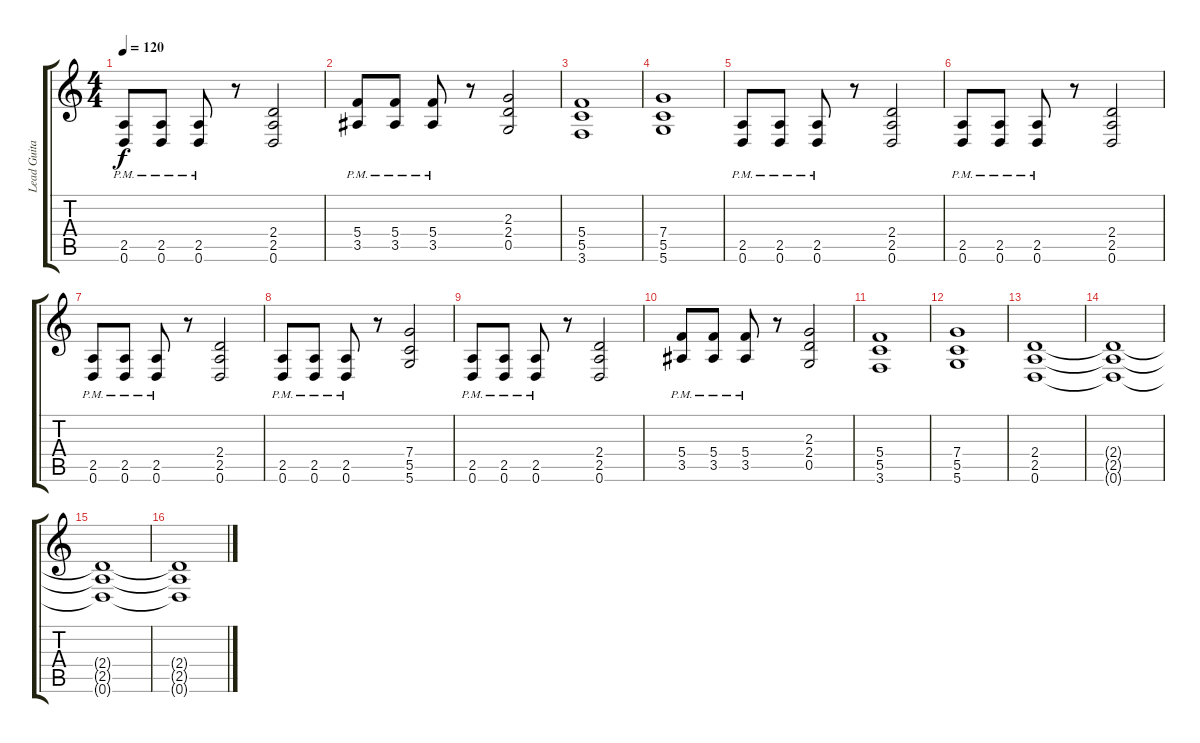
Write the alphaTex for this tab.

\track ("Lead Guitar" "Lead Guita") {instrument overdrivenguitar}
\staff {score tabs}
\tuning (D4 A3 F3 C3 G2 D2) {hide}
\ts (4 4)
\tempo 120
\clef g2
\ks c
(2.5{pm} 0.6{pm}).8{dy f} (2.5{pm} 0.6{pm}).8 (2.5{pm} 0.6{pm}).8 r.8 (2.4 2.5 0.6).2 |
(5.4{pm} 3.5{pm}).8 (5.4{pm} 3.5{pm}).8 (5.4{pm} 3.5{pm}).8 r.8 (2.3 2.4 0.5).2 |
(5.4 5.5 3.6).1 |
(7.4 5.5 5.6).1 |
(2.5{pm} 0.6{pm}).8 (2.5{pm} 0.6{pm}).8 (2.5{pm} 0.6{pm}).8 r.8 (2.4 2.5 0.6).2 |
(2.5{pm} 0.6{pm}).8 (2.5{pm} 0.6{pm}).8 (2.5{pm} 0.6{pm}).8 r.8 (2.4 2.5 0.6).2 |
(2.5{pm} 0.6{pm}).8 (2.5{pm} 0.6{pm}).8 (2.5{pm} 0.6{pm}).8 r.8 (2.4 2.5 0.6).2 |
(2.5{pm} 0.6{pm}).8 (2.5{pm} 0.6{pm}).8 (2.5{pm} 0.6{pm}).8 r.8 (7.4 5.5 5.6).2 |
(2.5{pm} 0.6{pm}).8 (2.5{pm} 0.6{pm}).8 (2.5{pm} 0.6{pm}).8 r.8 (2.4 2.5 0.6).2 |
(5.4{pm} 3.5{pm}).8 (5.4{pm} 3.5{pm}).8 (5.4{pm} 3.5{pm}).8 r.8 (2.3 2.4 0.5).2 |
(5.4 5.5 3.6).1 |
(7.4 5.5 5.6).1 |
(2.4 2.5 0.6).1 |
(2.4{t} 2.5{t} 0.6{t}).1 |
(2.4{t} 2.5{t} 0.6{t}).1 |
(2.4{t} 2.5{t} 0.6{t}).1
